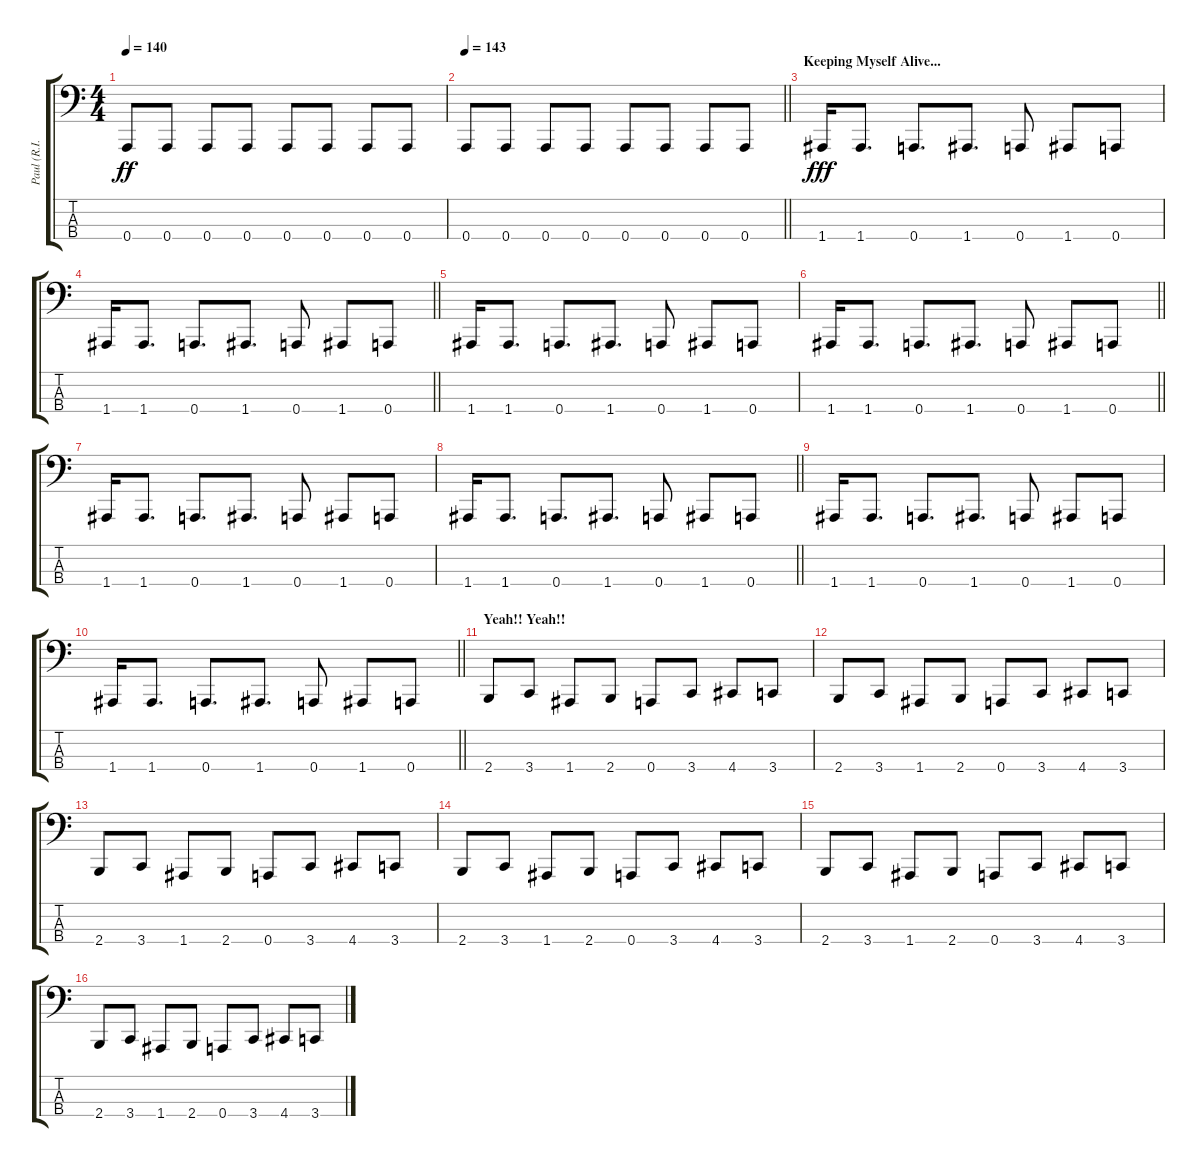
\track ("Paul (R.I.P)" "Paul (R.I.") {instrument electricbasspick}
\staff {score tabs}
\tuning (D2 A1 E1 A0) {hide}
\ts (4 4)
\tempo 140
\clef f4
\ks c
0.4.8{dy ff} 0.4.8 0.4.8 0.4.8 0.4.8 0.4.8 0.4.8 0.4.8 |
\tempo 143
\barLineRight lightlight
0.4.8 0.4.8 0.4.8 0.4.8 0.4.8 0.4.8 0.4.8 0.4.8 |
\section ("" "Keeping Myself Alive...")
1.4.16{dy fff} 1.4.8{d} 0.4.8{d} 1.4.8{d} 0.4.8 1.4.8 0.4.8 |
\barLineRight lightlight
1.4.16 1.4.8{d} 0.4.8{d} 1.4.8{d} 0.4.8 1.4.8 0.4.8 |
1.4.16 1.4.8{d} 0.4.8{d} 1.4.8{d} 0.4.8 1.4.8 0.4.8 |
\barLineRight lightlight
1.4.16 1.4.8{d} 0.4.8{d} 1.4.8{d} 0.4.8 1.4.8 0.4.8 |
1.4.16 1.4.8{d} 0.4.8{d} 1.4.8{d} 0.4.8 1.4.8 0.4.8 |
\barLineRight lightlight
1.4.16 1.4.8{d} 0.4.8{d} 1.4.8{d} 0.4.8 1.4.8 0.4.8 |
1.4.16 1.4.8{d} 0.4.8{d} 1.4.8{d} 0.4.8 1.4.8 0.4.8 |
\barLineRight lightlight
1.4.16 1.4.8{d} 0.4.8{d} 1.4.8{d} 0.4.8 1.4.8 0.4.8 |
\section ("" "Yeah!! Yeah!!")
2.4.8 3.4.8 1.4.8 2.4.8 0.4.8 3.4.8 4.4.8 3.4.8 |
2.4.8 3.4.8 1.4.8 2.4.8 0.4.8 3.4.8 4.4.8 3.4.8 |
2.4.8 3.4.8 1.4.8 2.4.8 0.4.8 3.4.8 4.4.8 3.4.8 |
2.4.8 3.4.8 1.4.8 2.4.8 0.4.8 3.4.8 4.4.8 3.4.8 |
2.4.8 3.4.8 1.4.8 2.4.8 0.4.8 3.4.8 4.4.8 3.4.8 |
2.4.8 3.4.8 1.4.8 2.4.8 0.4.8 3.4.8 4.4.8 3.4.8
